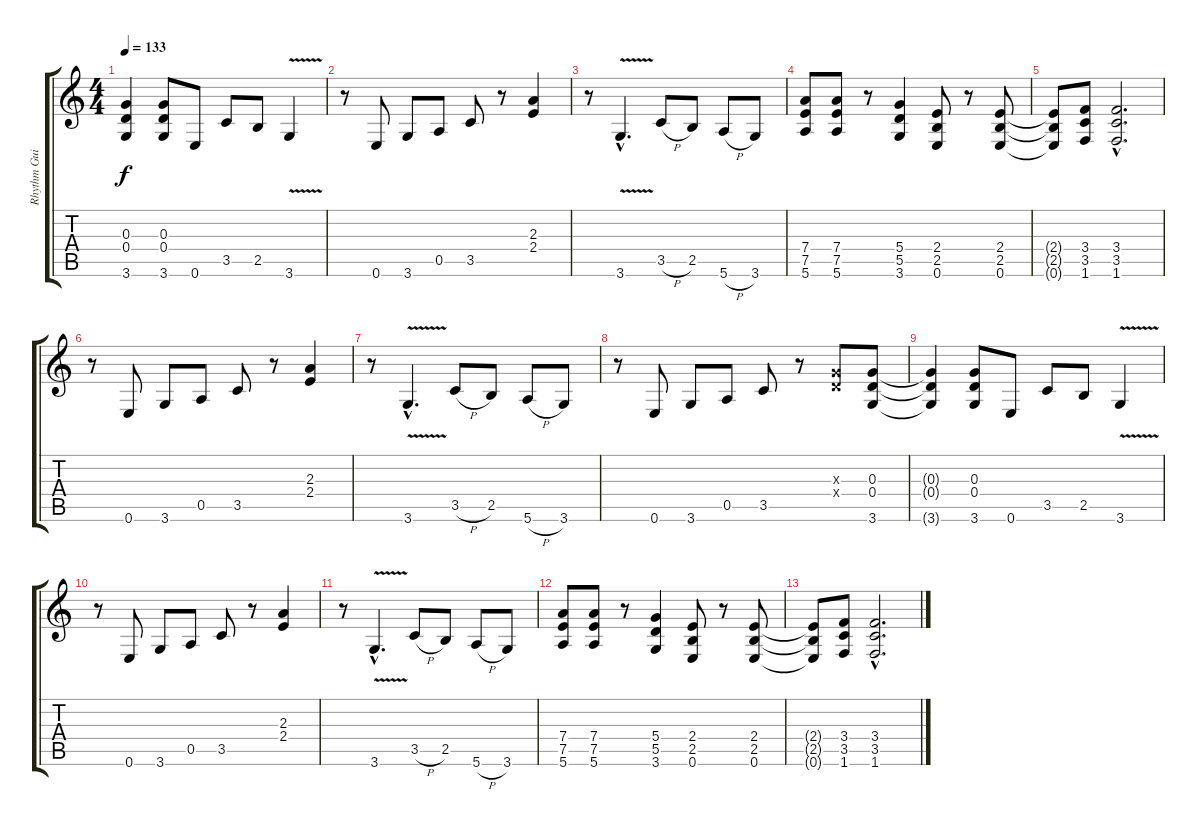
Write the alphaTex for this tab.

\track ("Rhythm Guitar 2" "Rhythm Gui") {instrument overdrivenguitar}
\staff {score tabs}
\tuning (E4 B3 G3 D3 A2 E2) {hide}
\ts (4 4)
\tempo 133
\clef g2
\ks c
(0.3{t} 0.4{t} 3.6{t}).4{dy f} (0.3 0.4 3.6).8 0.6.8 3.5.8 2.5.8 3.6{v}.4 |
r.8 0.6.8 3.6.8 0.5.8 3.5.8 r.8 (2.3 2.4).4 |
r.8 3.6{v hac}.4{d} 3.5{h}.8 2.5.8 5.6{h}.8 3.6.8 |
(7.4 7.5 5.6).8 (7.4 7.5 5.6).8 r.8 (5.4 5.5 3.6).4 (2.4 2.5 0.6).8 r.8 (2.4 2.5 0.6).8 |
(2.4{t} 2.5{t} 0.6{t}).8 (3.4 3.5 1.6).8 (3.4{hac} 3.5{hac} 1.6{hac}).2{d} |
r.8 0.6.8 3.6.8 0.5.8 3.5.8 r.8 (2.3 2.4).4 |
r.8 3.6{v hac}.4{d} 3.5{h}.8 2.5.8 5.6{h}.8 3.6.8 |
r.8 0.6.8 3.6.8 0.5.8 3.5.8 r.8 (0.3{x} 0.4{x}).8 (0.3 0.4 3.6).8 |
(0.3{t} 0.4{t} 3.6{t}).4 (0.3 0.4 3.6).8 0.6.8 3.5.8 2.5.8 3.6{v}.4 |
r.8 0.6.8 3.6.8 0.5.8 3.5.8 r.8 (2.3 2.4).4 |
r.8 3.6{v hac}.4{d} 3.5{h}.8 2.5.8 5.6{h}.8 3.6.8 |
(7.4 7.5 5.6).8 (7.4 7.5 5.6).8 r.8 (5.4 5.5 3.6).4 (2.4 2.5 0.6).8 r.8 (2.4 2.5 0.6).8 |
(2.4{t} 2.5{t} 0.6{t}).8 (3.4 3.5 1.6).8 (3.4{hac} 3.5{hac} 1.6{hac}).2{d}
